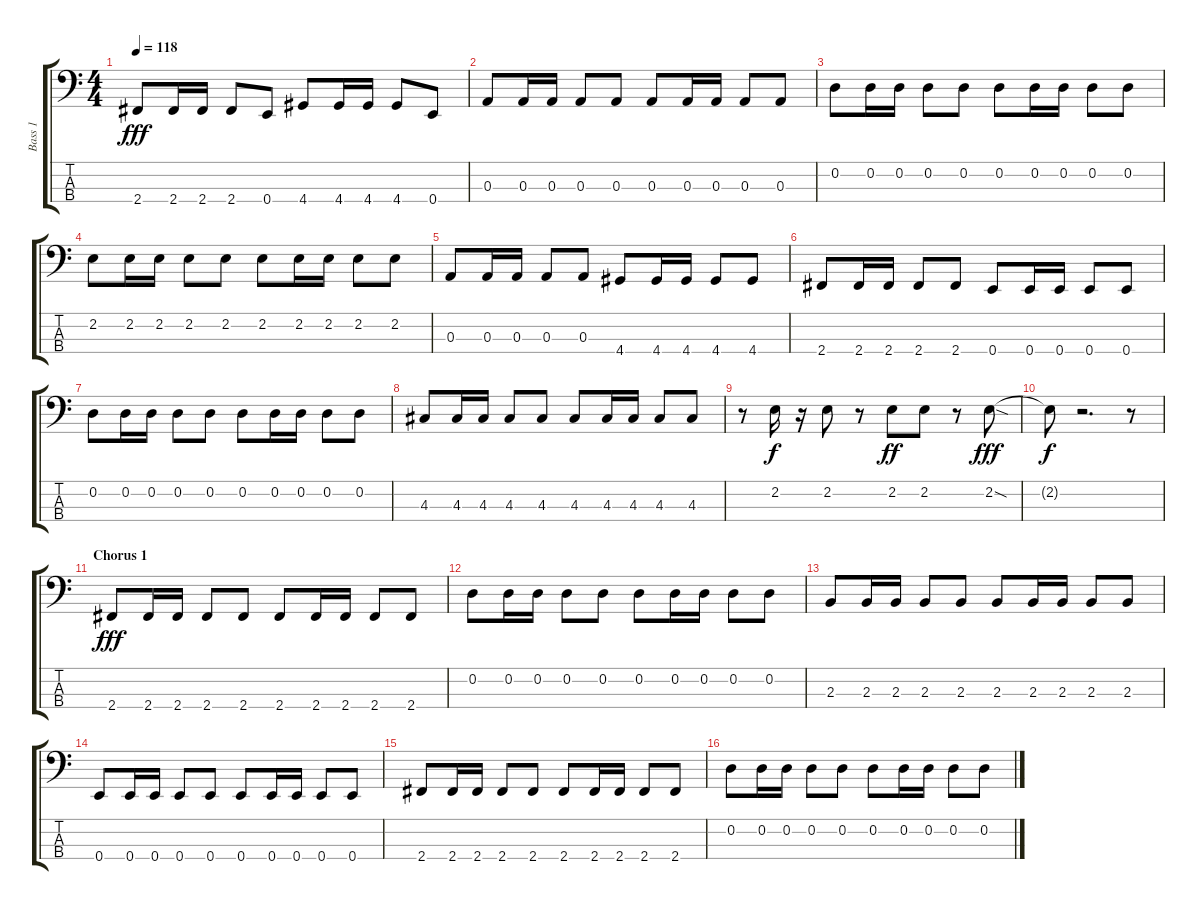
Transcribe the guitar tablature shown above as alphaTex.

\track ("Bass 1" "Bass 1") {instrument electricbassfinger}
\staff {score tabs}
\tuning (G2 D2 A1 E1) {hide}
\ts (4 4)
\tempo 118
\clef f4
\ks c
2.4.8{dy fff} 2.4.16 2.4.16 2.4.8 0.4.8 4.4.8 4.4.16 4.4.16 4.4.8 0.4.8 |
0.3.8 0.3.16 0.3.16 0.3.8 0.3.8 0.3.8 0.3.16 0.3.16 0.3.8 0.3.8 |
0.2.8 0.2.16 0.2.16 0.2.8 0.2.8 0.2.8 0.2.16 0.2.16 0.2.8 0.2.8 |
2.2.8 2.2.16 2.2.16 2.2.8 2.2.8 2.2.8 2.2.16 2.2.16 2.2.8 2.2.8 |
0.3.8 0.3.16 0.3.16 0.3.8 0.3.8 4.4.8 4.4.16 4.4.16 4.4.8 4.4.8 |
2.4.8 2.4.16 2.4.16 2.4.8 2.4.8 0.4.8 0.4.16 0.4.16 0.4.8 0.4.8 |
0.2.8 0.2.16 0.2.16 0.2.8 0.2.8 0.2.8 0.2.16 0.2.16 0.2.8 0.2.8 |
4.3.8 4.3.16 4.3.16 4.3.8 4.3.8 4.3.8 4.3.16 4.3.16 4.3.8 4.3.8 |
r.8 2.2.16{dy f} r.16 2.2.8 r.8 2.2.8{dy ff} 2.2.8 r.8 2.2{sod}.8{dy fff} |
2.2{t}.8{dy f} r.2{d} r.8 |
\section ("" "Chorus 1")
2.4.8{dy fff} 2.4.16 2.4.16 2.4.8 2.4.8 2.4.8 2.4.16 2.4.16 2.4.8 2.4.8 |
0.2.8 0.2.16 0.2.16 0.2.8 0.2.8 0.2.8 0.2.16 0.2.16 0.2.8 0.2.8 |
2.3.8 2.3.16 2.3.16 2.3.8 2.3.8 2.3.8 2.3.16 2.3.16 2.3.8 2.3.8 |
0.4.8 0.4.16 0.4.16 0.4.8 0.4.8 0.4.8 0.4.16 0.4.16 0.4.8 0.4.8 |
2.4.8 2.4.16 2.4.16 2.4.8 2.4.8 2.4.8 2.4.16 2.4.16 2.4.8 2.4.8 |
0.2.8 0.2.16 0.2.16 0.2.8 0.2.8 0.2.8 0.2.16 0.2.16 0.2.8 0.2.8
